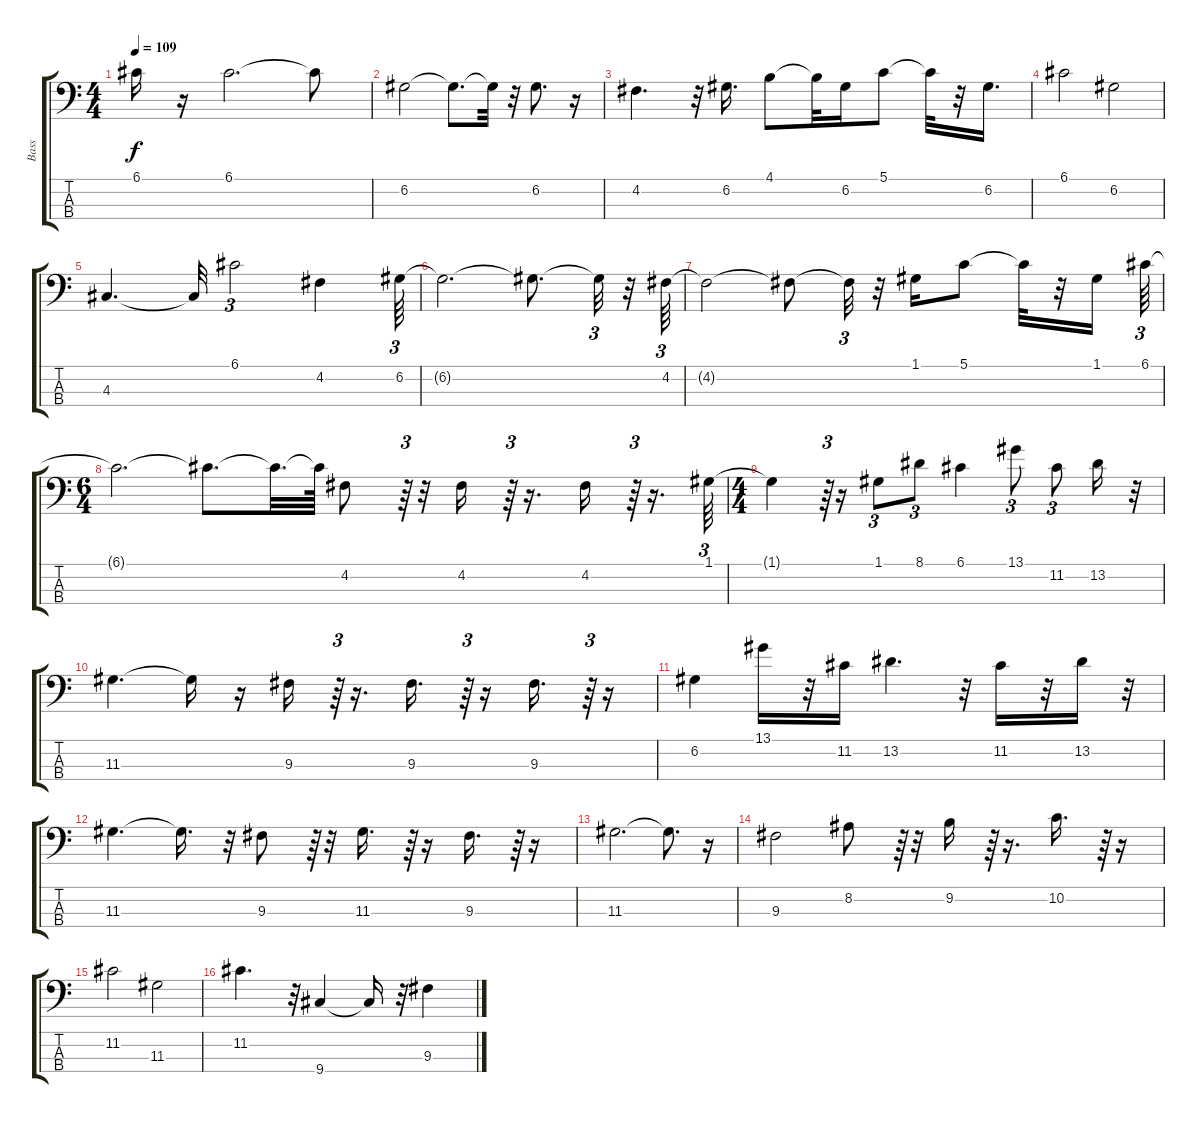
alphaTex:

\track ("Bass" "Bass") {instrument fretlessbass}
\staff {score tabs}
\tuning (G2 D2 A1 E1) {hide}
\ts (4 4)
\tempo 109
\clef f4
\ks c
6.1.16{dy f} r.16 6.1.2{d} 6.1{t}.8 |
6.2.2 6.2{t}.8{d} 6.2{t}.32 r.32 6.2.8{d} r.16 |
4.2.4{d} r.32 6.2.16{d} 4.1.8 4.1{t}.32 6.2.16 5.1.8 5.1{t}.32 r.32 6.2.16{d} |
6.1.2 6.2.2 |
4.3.4{d} 4.3{t}.32 6.1.2{tu (3 2)} 4.2.4 6.2.64{tu (3 2)} |
6.2{t}.2{d} 6.2{t}.8{d} 6.2{t}.32{tu (3 2)} r.32 4.2.64{tu (3 2)} |
4.2{t}.2 4.2{t}.8 4.2{t}.32{tu (3 2)} r.32 1.1.16 5.1.8 5.1{t}.32 r.32 1.1.16 6.1.64{tu (3 2)} |
\ts (6 4)
6.1{t}.2{d} 6.1{t}.8{d} 6.1{t}.32{d} 6.1{t}.64 4.2.8 r.64{tu (3 2)} r.32 4.2.16 r.64{tu (3 2)} r.16{d} 4.2.16 r.64{tu (3 2)} r.16{d} 1.1.64{tu (3 2)} |
\ts (4 4)
1.1{t}.4 r.64{tu (3 2)} r.16 1.1.8{tu (3 2)} 8.1.8{tu (3 2)} 6.1.4 13.1.8{tu (3 2)} 11.2.8{tu (3 2)} 13.2.16 r.32 |
11.3.4{d} 11.3{t}.16 r.16 9.3.16 r.64{tu (3 2)} r.16{d} 9.3.16{d} r.64{tu (3 2)} r.16 9.3.16{d} r.64{tu (3 2)} r.16 |
6.2.4 13.1.16 r.32 11.2.16 13.2.4{d} r.32 11.2.16 r.32 13.2.16 r.32 |
11.3.4{d} 11.3{t}.16{d} r.32 9.3.8 r.64{tu (3 2)} r.32 11.3.16{d} r.64{tu (3 2)} r.16 9.3.16{d} r.64{tu (3 2)} r.16 |
11.3.2{d} 11.3{t}.8{d} r.16 |
9.3.2 8.2.8 r.64{tu (3 2)} r.32 9.2.16 r.64{tu (3 2)} r.16{d} 10.2.16{d} r.64{tu (3 2)} r.16 |
11.2.2 11.3.2 |
11.2.4{d} r.32 9.4.4 9.4{t}.16 r.32 9.3.4
